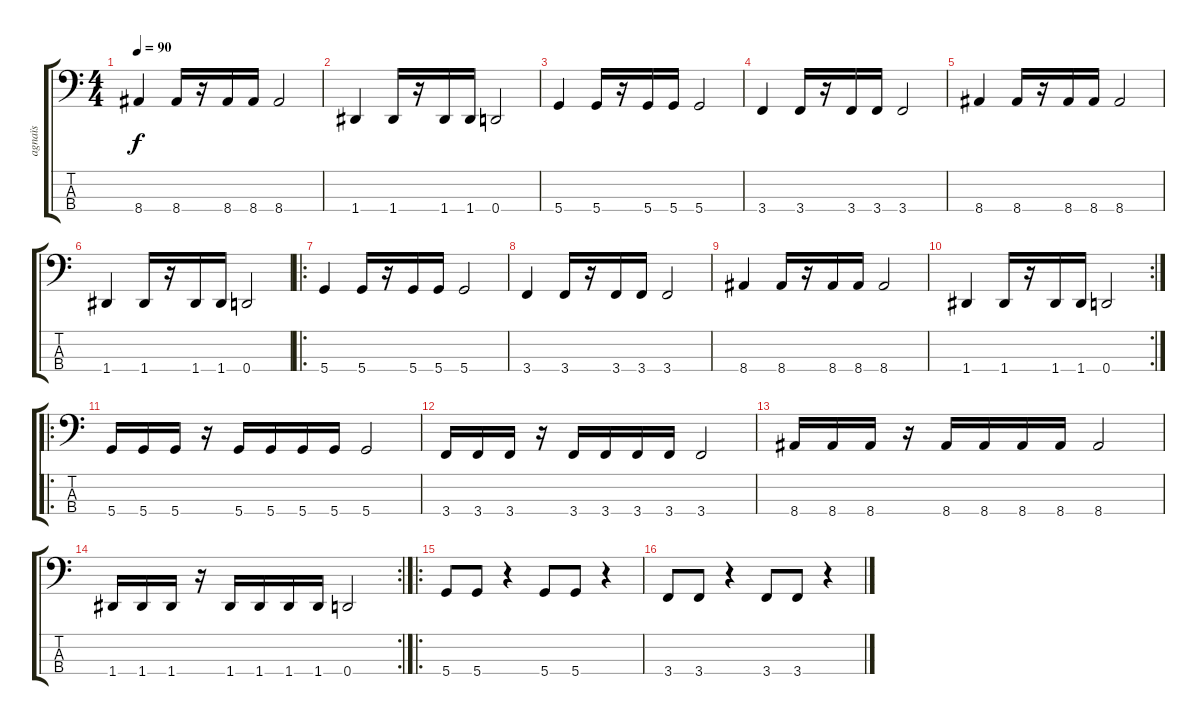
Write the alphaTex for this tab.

\track ("agnaïs" "agnaïs") {instrument electricbasspick}
\staff {score tabs}
\tuning (G2 D2 A1 D1) {hide}
\ts (4 4)
\tempo 90
\clef f4
\ks c
8.4.4{dy f} 8.4.16 r.16 8.4.16 8.4.16 8.4.2 |
1.4.4 1.4.16 r.16 1.4.16 1.4.16 0.4.2 |
5.4.4 5.4.16 r.16 5.4.16 5.4.16 5.4.2 |
3.4.4 3.4.16 r.16 3.4.16 3.4.16 3.4.2 |
8.4.4 8.4.16 r.16 8.4.16 8.4.16 8.4.2 |
1.4.4 1.4.16 r.16 1.4.16 1.4.16 0.4.2 |
\ro
5.4.4 5.4.16 r.16 5.4.16 5.4.16 5.4.2 |
3.4.4 3.4.16 r.16 3.4.16 3.4.16 3.4.2 |
8.4.4 8.4.16 r.16 8.4.16 8.4.16 8.4.2 |
\rc 2
1.4.4 1.4.16 r.16 1.4.16 1.4.16 0.4.2 |
\ro
5.4.16 5.4.16 5.4.16 r.16 5.4.16 5.4.16 5.4.16 5.4.16 5.4.2 |
3.4.16 3.4.16 3.4.16 r.16 3.4.16 3.4.16 3.4.16 3.4.16 3.4.2 |
8.4.16 8.4.16 8.4.16 r.16 8.4.16 8.4.16 8.4.16 8.4.16 8.4.2 |
\rc 2
1.4.16 1.4.16 1.4.16 r.16 1.4.16 1.4.16 1.4.16 1.4.16 0.4.2 |
\ro
5.4.8 5.4.8 r.4 5.4.8 5.4.8 r.4 |
3.4.8 3.4.8 r.4 3.4.8 3.4.8 r.4
